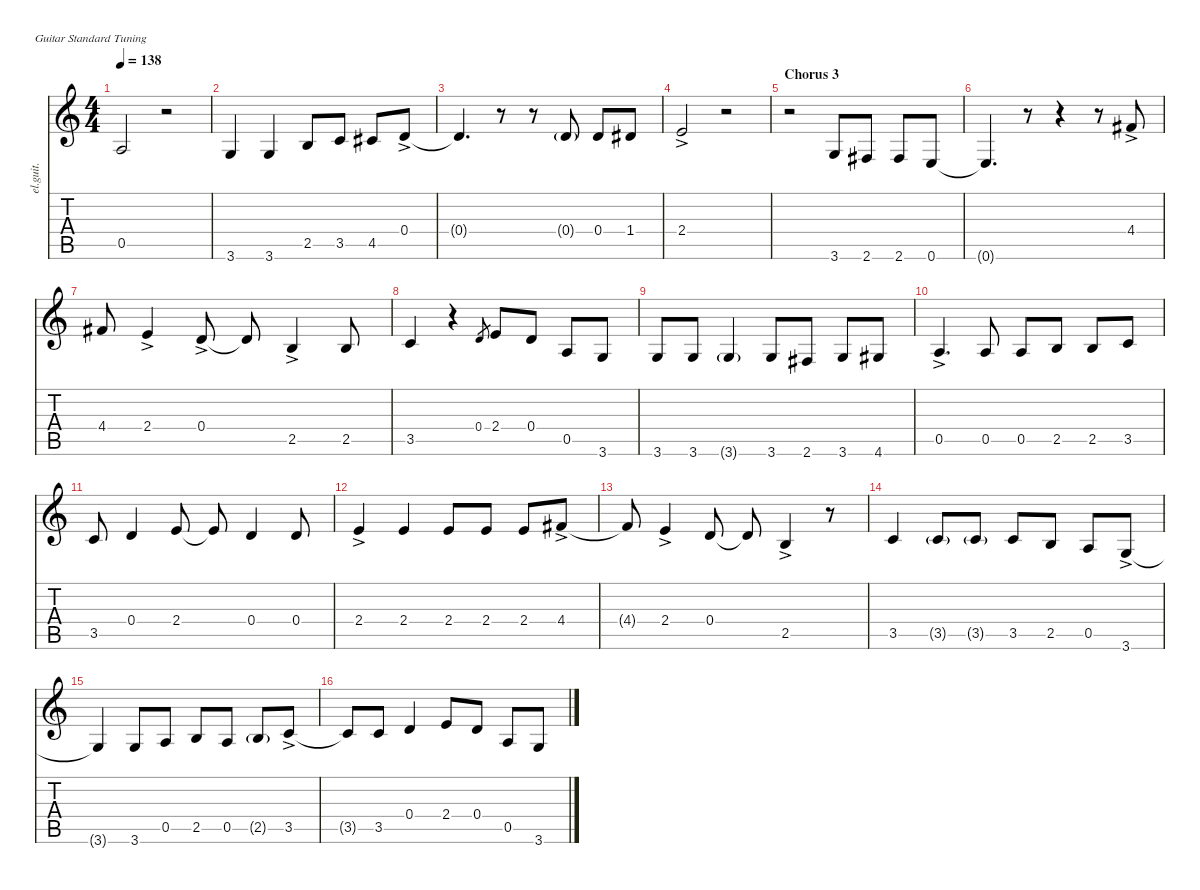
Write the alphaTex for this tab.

\defaultSystemsLayout 4
\hideDynamics
\bracketExtendMode nobrackets
\otherSystemsTrackNameOrientation horizontal
\track ("Lead Guitar 2 (Joe Walsh)" "el.guit.") {instrument electricguitarclean}
\staff {score tabs}
\tuning (E4 B3 G3 D3 A2 E2)
\ts (4 4)
\tempo 138
\clef g2
\ks c
0.5.2{dy f} r.2 |
3.6.4 3.6.4 2.5.8 3.5.8 4.5{acc #}.8 0.4{ac}.8{dy ff} |
0.4{t}.4{d dy f} r.8 r.8 0.4{g}.8{dy mf} 0.4.8{dy f} 1.4{acc #}.8 |
2.4{ac}.2{dy ff} r.2 |
\section ("" "Chorus 3")
r.2 3.6.8{dy f} 2.6{acc #}.8 2.6{acc #}.8 0.6.8 |
0.6{t}.4{d} r.8 r.4 r.8 4.4{ac acc #}.8{dy ff} |
4.4{acc #}.8{dy f} 2.4{ac}.4{dy ff} 0.4{ac}.8 0.4{t}.8{dy f} 2.5{ac}.4{dy ff} 2.5.8{dy f} |
3.5.4 r.4 0.4.8{gr dy mf} 2.4.8{dy f} 0.4.8 0.5.8 3.6.8 |
3.6.8 3.6.8 3.6{g}.4{dy mf} 3.6.8{dy f} 2.6{acc #}.8 3.6.8 4.6{acc #}.8 |
0.5{ac}.4{d dy ff} 0.5.8{dy f} 0.5.8 2.5.8 2.5.8 3.5.8 |
3.5.8 0.4.4 2.4.8 2.4{t}.8 0.4.4 0.4.8 |
2.4{ac}.4{dy ff} 2.4.4{dy f} 2.4.8 2.4.8 2.4.8 4.4{ac acc #}.8{dy ff} |
4.4{t acc #}.8{dy f} 2.4{ac}.4{dy ff} 0.4.8{dy f} 0.4{t}.8 2.5{ac}.4{dy ff} r.8 |
3.5.4{dy f} 3.5{g}.8{dy mf} 3.5{g}.8 3.5.8{dy f} 2.5.8 0.5.8 3.6{ac}.8{dy ff} |
3.6{t}.4{dy f} 3.6.8 0.5.8 2.5.8 0.5.8 2.5{g}.8{dy mf} 3.5{ac}.8{dy ff} |
3.5{t}.8{dy f} 3.5.8 0.4.4 2.4.8 0.4.8 0.5.8 3.6.8
